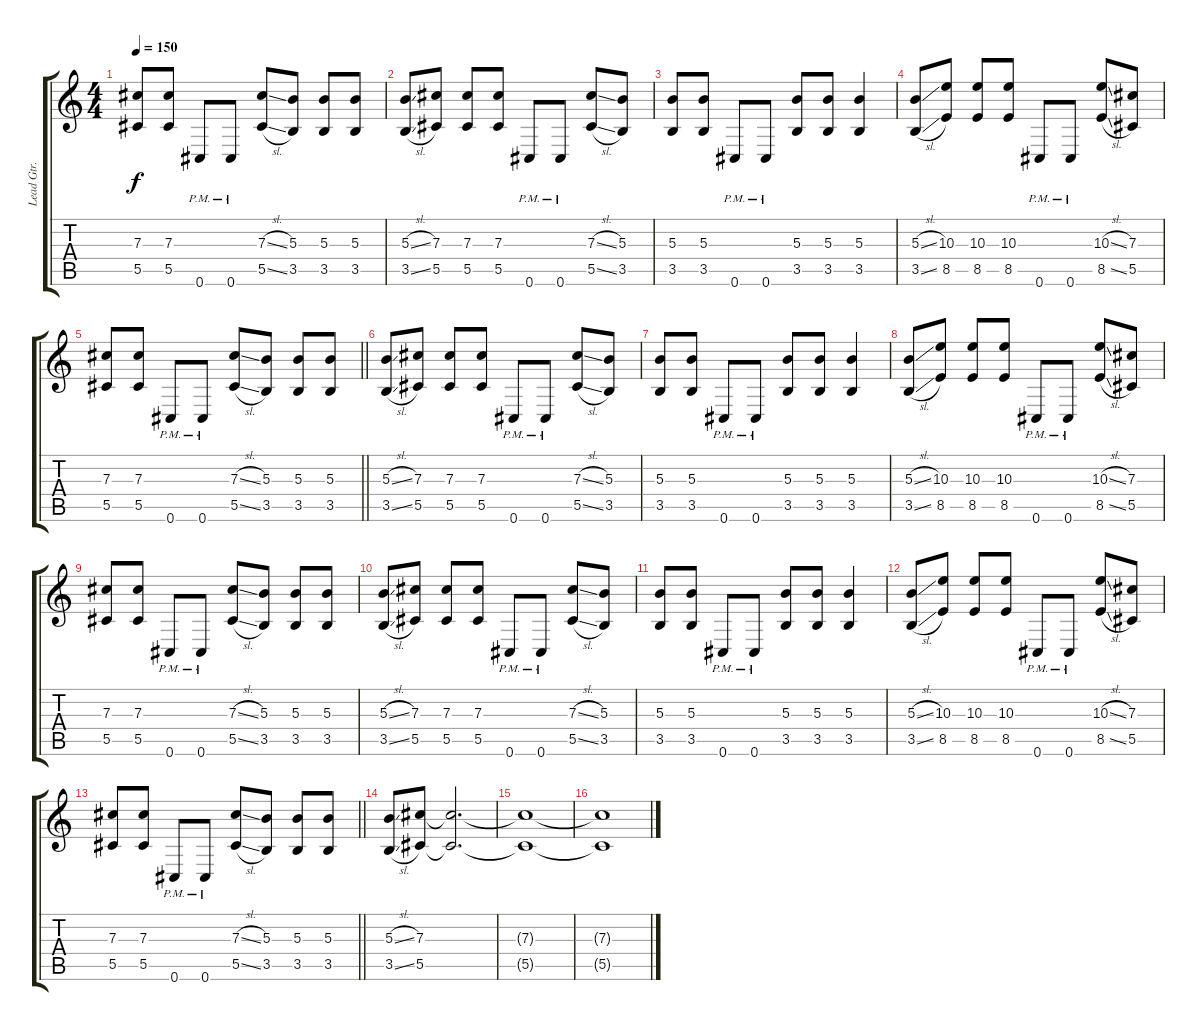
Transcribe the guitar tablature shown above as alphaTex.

\track ("Lead Gtr. 2" "Lead Gtr. ") {instrument distortionguitar}
\staff {score tabs}
\tuning (Eb4 Bb3 Gb3 Db3 Ab2 Db2) {hide}
\ts (4 4)
\tempo 150
\clef g2
\ks c
(7.3 5.5).8{dy f} (7.3 5.5).8 0.6{pm}.8 0.6{pm}.8 (7.3{sl} 5.5{sl}).8 (5.3 3.5).8 (5.3 3.5).8 (5.3 3.5).8 |
(5.3{sl} 3.5{sl}).8 (7.3 5.5).8 (7.3 5.5).8 (7.3 5.5).8 0.6{pm}.8 0.6{pm}.8 (7.3{sl} 5.5{sl}).8 (5.3 3.5).8 |
(5.3 3.5).8 (5.3 3.5).8 0.6{pm}.8 0.6{pm}.8 (5.3 3.5).8 (5.3 3.5).8 (5.3 3.5).4 |
(5.3{sl} 3.5{sl}).8 (10.3 8.5).8 (10.3 8.5).8 (10.3 8.5).8 0.6{pm}.8 0.6{pm}.8 (10.3{sl} 8.5{sl}).8 (7.3 5.5).8 |
\barLineRight lightlight
(7.3 5.5).8 (7.3 5.5).8 0.6{pm}.8 0.6{pm}.8 (7.3{sl} 5.5{sl}).8 (5.3 3.5).8 (5.3 3.5).8 (5.3 3.5).8 |
\section ("" "")
(5.3{sl} 3.5{sl}).8 (7.3 5.5).8 (7.3 5.5).8 (7.3 5.5).8 0.6{pm}.8 0.6{pm}.8 (7.3{sl} 5.5{sl}).8 (5.3 3.5).8 |
(5.3 3.5).8 (5.3 3.5).8 0.6{pm}.8 0.6{pm}.8 (5.3 3.5).8 (5.3 3.5).8 (5.3 3.5).4 |
(5.3{sl} 3.5{sl}).8 (10.3 8.5).8 (10.3 8.5).8 (10.3 8.5).8 0.6{pm}.8 0.6{pm}.8 (10.3{sl} 8.5{sl}).8 (7.3 5.5).8 |
(7.3 5.5).8 (7.3 5.5).8 0.6{pm}.8 0.6{pm}.8 (7.3{sl} 5.5{sl}).8 (5.3 3.5).8 (5.3 3.5).8 (5.3 3.5).8 |
(5.3{sl} 3.5{sl}).8 (7.3 5.5).8 (7.3 5.5).8 (7.3 5.5).8 0.6{pm}.8 0.6{pm}.8 (7.3{sl} 5.5{sl}).8 (5.3 3.5).8 |
(5.3 3.5).8 (5.3 3.5).8 0.6{pm}.8 0.6{pm}.8 (5.3 3.5).8 (5.3 3.5).8 (5.3 3.5).4 |
(5.3{sl} 3.5{sl}).8 (10.3 8.5).8 (10.3 8.5).8 (10.3 8.5).8 0.6{pm}.8 0.6{pm}.8 (10.3{sl} 8.5{sl}).8 (7.3 5.5).8 |
\barLineRight lightlight
(7.3 5.5).8 (7.3 5.5).8 0.6{pm}.8 0.6{pm}.8 (7.3{sl} 5.5{sl}).8 (5.3 3.5).8 (5.3 3.5).8 (5.3 3.5).8 |
(5.3{sl} 3.5{sl}).8 (7.3 5.5).8 (7.3{t} 5.5{t}).2{d} |
(7.3{t} 5.5{t}).1 |
(7.3{t} 5.5{t}).1
